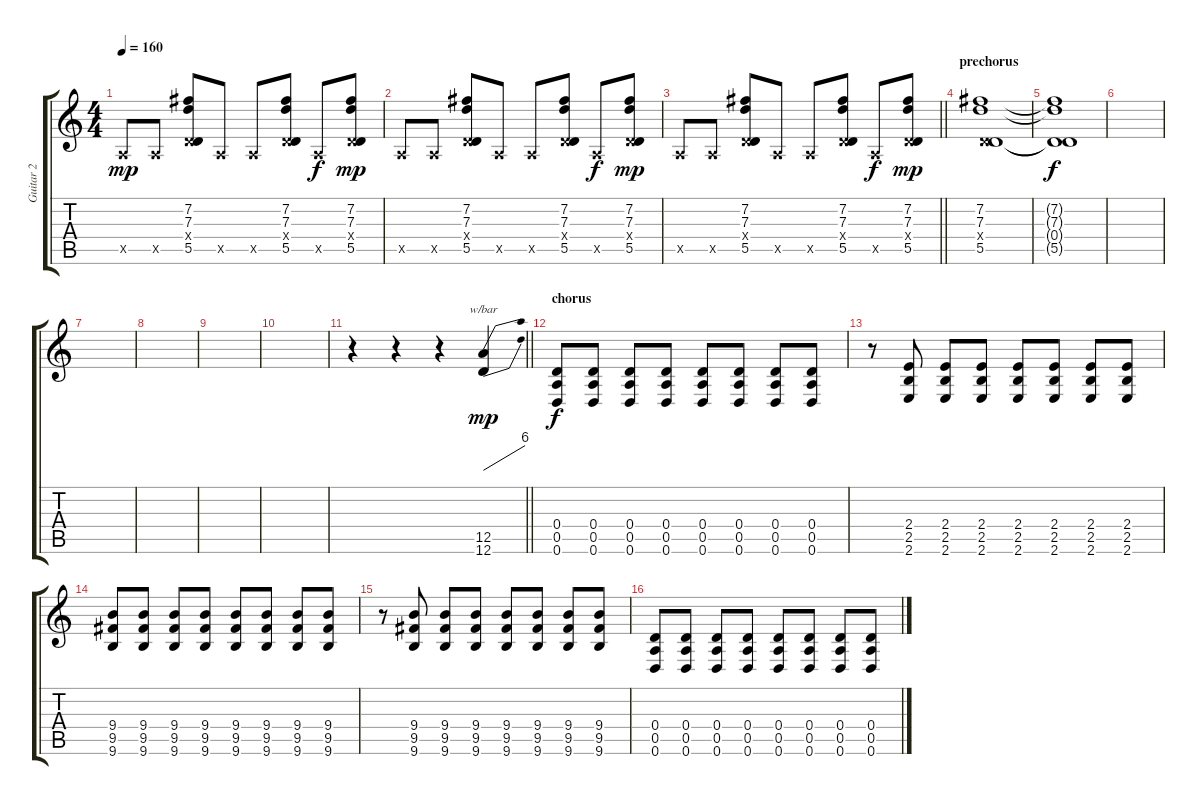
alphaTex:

\track ("Guitar 2" "Guitar 2") {instrument distortionguitar}
\staff {score tabs}
\tuning (E4 B3 G3 D3 A2 D2) {hide}
\ts (4 4)
\tempo 160
\clef g2
\ks c
0.5{x}.8{dy mp} 0.5{x}.8 (7.2 7.3 0.4{x} 5.5).8 0.5{x}.8 0.5{x}.8 (7.2 7.3 0.4{x} 5.5).8 0.5{x}.8{dy f} (7.2 7.3 0.4{x} 5.5).8{dy mp} |
0.5{x}.8 0.5{x}.8 (7.2 7.3 0.4{x} 5.5).8 0.5{x}.8 0.5{x}.8 (7.2 7.3 0.4{x} 5.5).8 0.5{x}.8{dy f} (7.2 7.3 0.4{x} 5.5).8{dy mp} |
\barLineRight lightlight
0.5{x}.8 0.5{x}.8 (7.2 7.3 0.4{x} 5.5).8 0.5{x}.8 0.5{x}.8 (7.2 7.3 0.4{x} 5.5).8 0.5{x}.8{dy f} (7.2 7.3 0.4{x} 5.5).8{dy mp} |
\section ("" "prechorus")
(7.2 7.3 0.4{x} 5.5).1{volume 0} |
(7.2{t} 7.3{t} 0.4{t} 5.5{t}).1{dy f} |
|
|
|
|
|
\barLineRight lightlight
r.4{volume 10} r.4 r.4 (12.5 12.6).4{tbe (dive default 0 0 60 24) dy mp} |
\section ("" "chorus")
(0.4 0.5 0.6).8{dy f} (0.4 0.5 0.6).8 (0.4 0.5 0.6).8 (0.4 0.5 0.6).8 (0.4 0.5 0.6).8 (0.4 0.5 0.6).8 (0.4 0.5 0.6).8 (0.4 0.5 0.6).8 |
r.8 (2.4 2.5 2.6).8 (2.4 2.5 2.6).8 (2.4 2.5 2.6).8 (2.4 2.5 2.6).8 (2.4 2.5 2.6).8 (2.4 2.5 2.6).8 (2.4 2.5 2.6).8 |
(9.4 9.5 9.6).8 (9.4 9.5 9.6).8 (9.4 9.5 9.6).8 (9.4 9.5 9.6).8 (9.4 9.5 9.6).8 (9.4 9.5 9.6).8 (9.4 9.5 9.6).8 (9.4 9.5 9.6).8 |
r.8 (9.4 9.5 9.6).8 (9.4 9.5 9.6).8 (9.4 9.5 9.6).8 (9.4 9.5 9.6).8 (9.4 9.5 9.6).8 (9.4 9.5 9.6).8 (9.4 9.5 9.6).8 |
(0.4 0.5 0.6).8 (0.4 0.5 0.6).8 (0.4 0.5 0.6).8 (0.4 0.5 0.6).8 (0.4 0.5 0.6).8 (0.4 0.5 0.6).8 (0.4 0.5 0.6).8 (0.4 0.5 0.6).8
